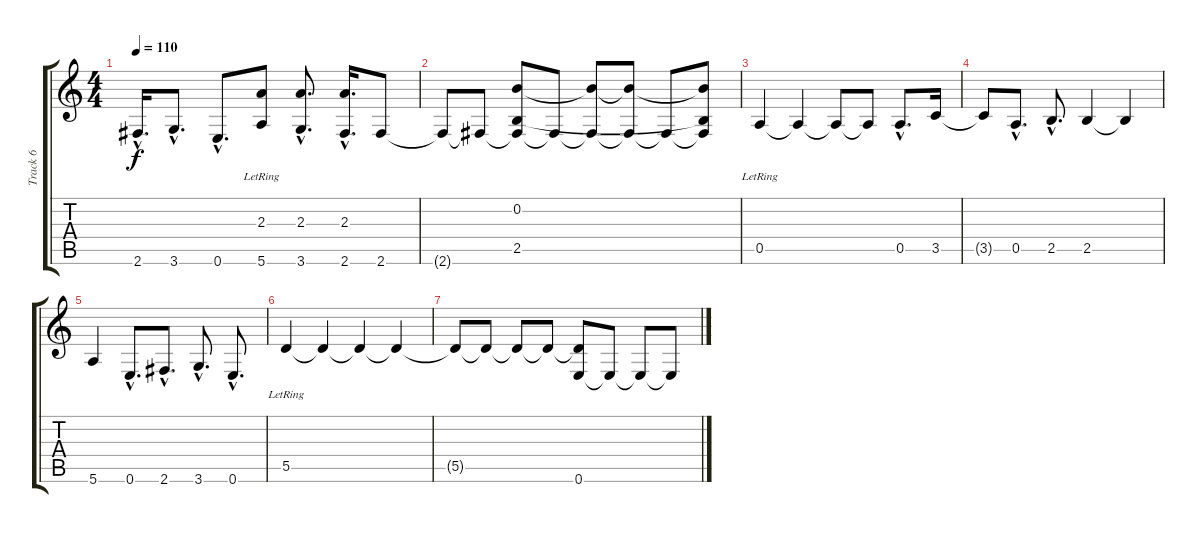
\track ("Track 6" "Track 6") {instrument contrabass}
\staff {score tabs}
\tuning (E4 B3 G3 D3 A2 E2) {hide}
\ts (4 4)
\tempo 110
\clef g2
\ks c
2.6{hac t}.16{d dy f} 3.6{hac}.8{d} 0.6{hac}.8{d} (2.3 5.6{lr}).8 (2.3{hac} 3.6{hac}).8{d} (2.3{hac} 2.6{hac}).16{d} 2.6.8 |
2.6{t}.8 2.6{t}.8 (0.2 2.5 2.6{t}).8 2.6{t}.8 (0.2{t} 2.6{t}).8 (0.2{t} 2.6{t}).8 2.6{t}.8 (0.2{t} 2.5{t} 2.6{t}).8 |
0.5{lr}.4 0.5{t}.4 0.5{t}.8 0.5{t}.8 0.5{hac}.8{d} 3.5.16 |
3.5{t}.8 0.5{hac}.8{d} 2.5{hac}.8{d} 2.5.4 2.5{t}.4 |
5.6.4 0.6{hac}.8{d} 2.6{hac}.8{d} 3.6{hac}.8{d} 0.6{hac}.8{d} |
5.5{lr}.4 5.5{t}.4 5.5{t}.4 5.5{t}.4 |
5.5{t}.8 5.5{t}.8 5.5{t}.8 5.5{t}.8 (5.5{t} 0.6).8 0.6{t}.8 0.6{t}.8 0.6{t}.8
